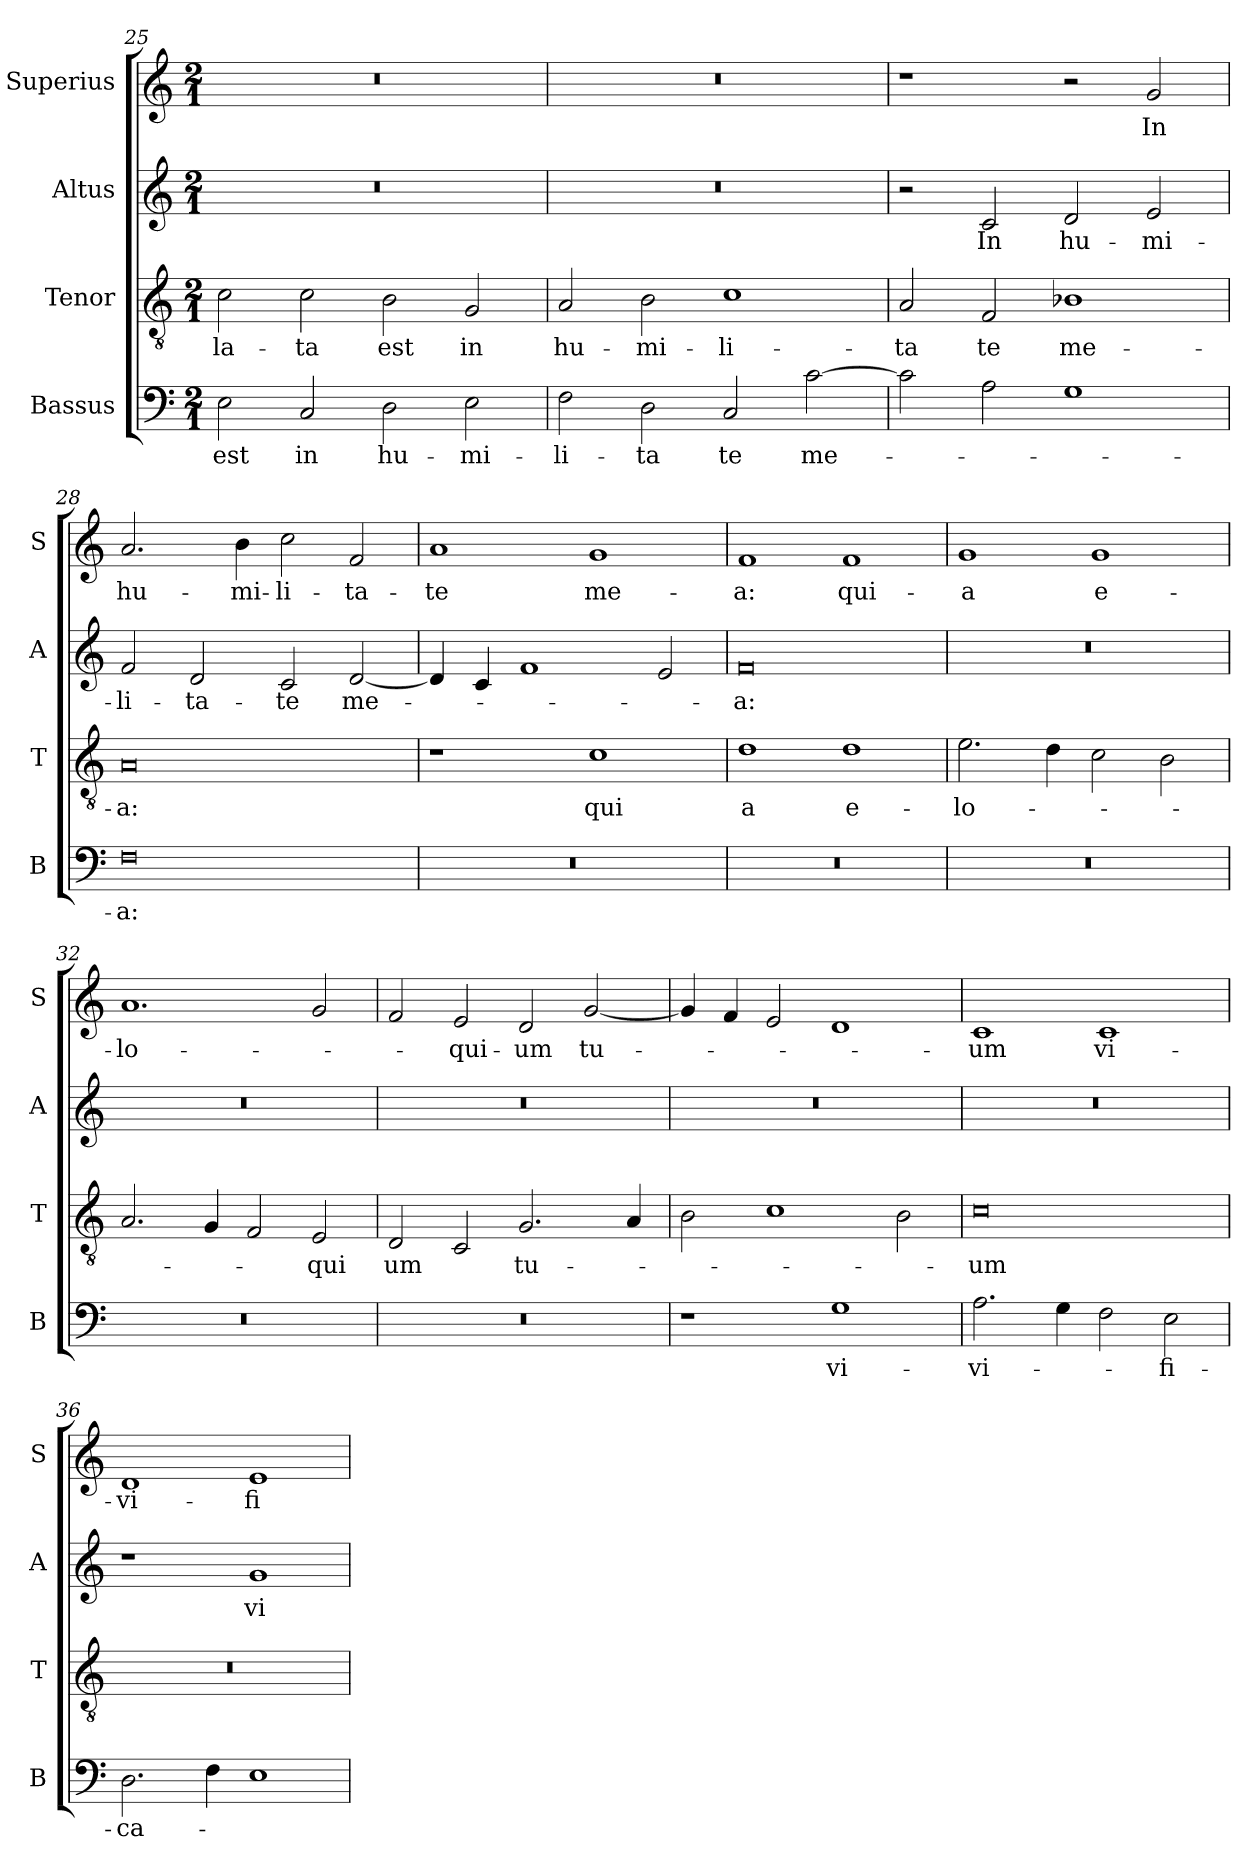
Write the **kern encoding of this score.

**kern	**text	**kern	**text	**kern	**text	**kern	**text
*part4	*part4	*part3	*part3	*part2	*part2	*part1	*part1
*staff4	*staff4	*staff3	*staff3	*staff2	*staff2	*staff1	*staff1
*I"Bassus	*	*I"Tenor	*	*I"Altus	*	*I"Superius	*
*I'B	*	*I'T	*	*I'A	*	*I'S	*
*clefF4	*	*clefGv2	*	*clefG2	*	*clefG2	*
*k[]	*	*k[]	*	*k[]	*	*k[]	*
*M2/1	*	*M2/1	*	*M2/1	*	*M2/1	*
=25	=25	=25	=25	=25	=25	=25	=25
2E\	est	2c\	-la-	0r	.	0r	.
2C/	in	2c\	-ta	.	.	.	.
2D\	hu-	2B\	est	.	.	.	.
2E\	-mi-	2G/	in	.	.	.	.
=26	=26	=26	=26	=26	=26	=26	=26
2F\	-li-	2A/	hu-	0r	.	0r	.
2D\	-ta	2B\	-mi-	.	.	.	.
2C/	-te	1c	-li-	.	.	.	.
[2c\	me-	.	.	.	.	.	.
=27	=27	=27	=27	=27	=27	=27	=27
2c\]	.	2A/	-ta	2r	.	1r	.
2A\	.	2F/	-te	2c/	In	.	.
1G	.	1B-X	me-	2d/	hu-	2r	.
.	.	.	.	2e/	-mi-	2g/	In
=28	=28	=28	=28	=28	=28	=28	=28
0F	-a:	0A	-a:	2f/	-li-	2.a/	hu-
.	.	.	.	2d/	-ta-	.	.
.	.	.	.	.	.	4b\	-mi-
.	.	.	.	2c/	-te	2cc\	-li-
.	.	.	.	[2d/	me-	2f/	-ta-
=29	=29	=29	=29	=29	=29	=29	=29
0r	.	1r	.	4d/]	.	1a	-te
.	.	.	.	4c/	.	.	.
.	.	.	.	1f	.	.	.
.	.	1c	qui	.	.	1g	me-
.	.	.	.	2e/	.	.	.
=30	=30	=30	=30	=30	=30	=30	=30
0r	.	1d	a	0f	-a:	1f	-a:
.	.	1d	e-	.	.	1f	qui-
=31	=31	=31	=31	=31	=31	=31	=31
0r	.	2.e\	-lo-	0r	.	1g	-a
.	.	4d\	.	.	.	.	.
.	.	2c\	.	.	.	1g	e-
.	.	2B\	.	.	.	.	.
=32	=32	=32	=32	=32	=32	=32	=32
0r	.	2.A/	.	0r	.	1.a	-lo-
.	.	4G/	.	.	.	.	.
.	.	2F/	.	.	.	.	.
.	.	2E/	-qui	.	.	2g/	.
=33	=33	=33	=33	=33	=33	=33	=33
0r	.	2D/	-um	0r	.	2f/	.
.	.	2C/	.	.	.	2e/	-qui-
.	.	2.G/	tu-	.	.	2d/	-um
.	.	.	.	.	.	[2g/	tu-
.	.	4A/	.	.	.	.	.
=34	=34	=34	=34	=34	=34	=34	=34
1r	.	2B\	.	0r	.	4g/]	.
.	.	.	.	.	.	4f/	.
.	.	1c	.	.	.	2e/	.
1G	vi-	.	.	.	.	1d	.
.	.	2B\	.	.	.	.	.
=35	=35	=35	=35	=35	=35	=35	=35
2.A\	-vi-	0c	-um	0r	.	1c	-um
4G\	.	.	.	.	.	.	.
2F\	.	.	.	.	.	1c	vi-
2E\	-fi-	.	.	.	.	.	.
=36	=36	=36	=36	=36	=36	=36	=36
2.D\	-ca-	0r	.	1r	.	1d	-vi-
4F\	.	.	.	.	.	.	.
1E	.	.	.	1g	vi-	1e	-fi-
=	=	=	=	=	=	=	=
*-	*-	*-	*-	*-	*-	*-	*-
